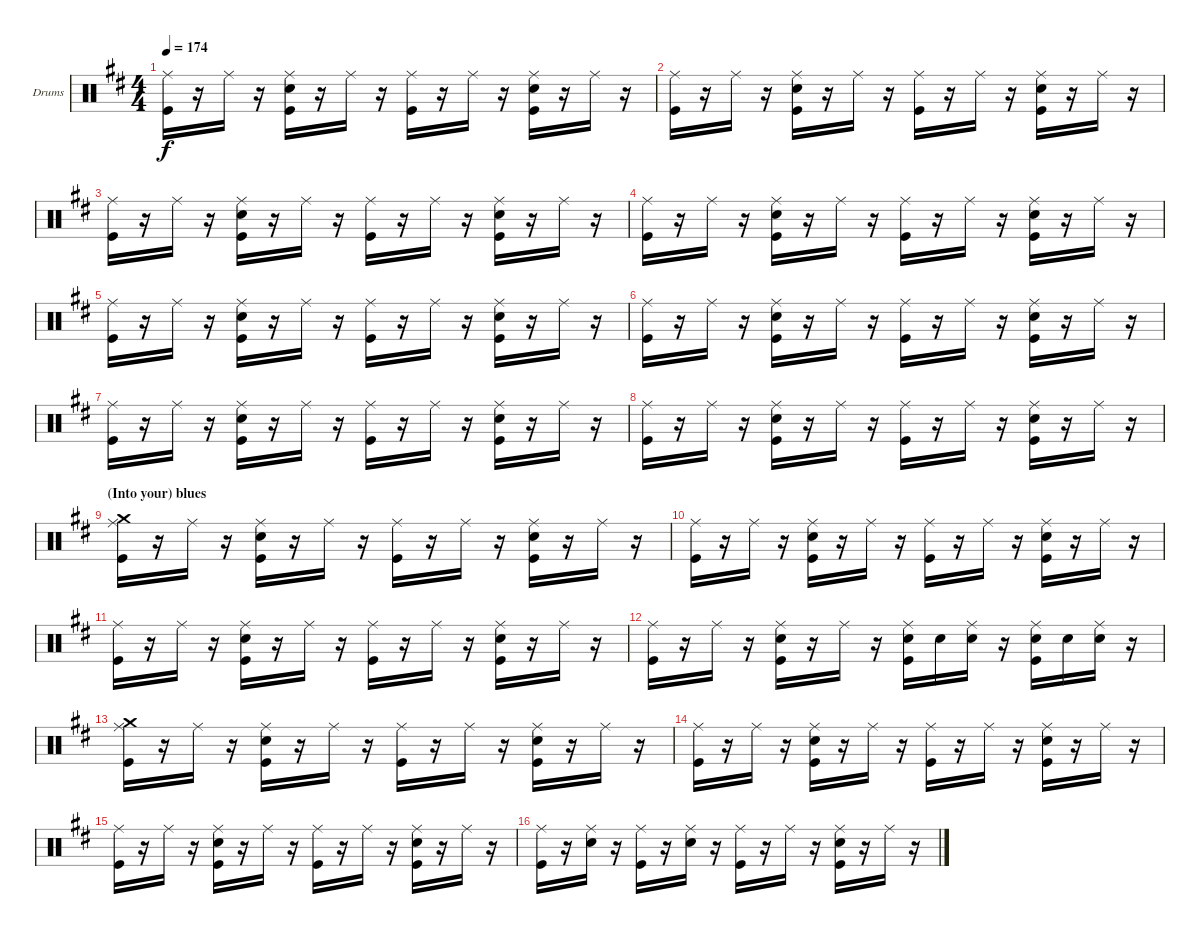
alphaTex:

\bracketExtendMode groupsimilarinstruments
\firstSystemTrackNameOrientation horizontal
\otherSystemsTrackNameOrientation horizontal
\track ("Drumkit" "Drums") {instrument percussion}
\staff {score}
\articulation defaults
\ts (4 4)
\tempo 174
\clef neutral
\scale
0.333333
\ks d
("Kick (hit)" "Ride (middle)").16{dy f} r.16 "Ride (middle)".16 r.16 ("Kick (hit)" "Snare (hit) 2" "Ride (middle)").16 r.16 "Ride (middle)".16 r.16 ("Kick (hit)" "Ride (middle)").16 r.16 "Ride (middle)".16 r.16 ("Kick (hit)" "Snare (hit) 2" "Ride (middle)").16 r.16 "Ride (middle)".16 r.16 |
\scale
0.333333 ("Kick (hit)" "Ride (middle)").16 r.16 "Ride (middle)".16 r.16 ("Kick (hit)" "Snare (hit) 2" "Ride (middle)").16 r.16 "Ride (middle)".16 r.16 ("Kick (hit)" "Ride (middle)").16 r.16 "Ride (middle)".16 r.16 ("Kick (hit)" "Snare (hit) 2" "Ride (middle)").16 r.16 "Ride (middle)".16 r.16 |
\scale
0.333333 ("Kick (hit)" "Ride (middle)").16 r.16 "Ride (middle)".16 r.16 ("Kick (hit)" "Snare (hit) 2" "Ride (middle)").16 r.16 "Ride (middle)".16 r.16 ("Kick (hit)" "Ride (middle)").16 r.16 "Ride (middle)".16 r.16 ("Kick (hit)" "Snare (hit) 2" "Ride (middle)").16 r.16 "Ride (middle)".16 r.16 |
\scale
0.333333 ("Kick (hit)" "Ride (middle)").16 r.16 "Ride (middle)".16 r.16 ("Kick (hit)" "Snare (hit) 2" "Ride (middle)").16 r.16 "Ride (middle)".16 r.16 ("Kick (hit)" "Ride (middle)").16 r.16 "Ride (middle)".16 r.16 ("Kick (hit)" "Snare (hit) 2" "Ride (middle)").16 r.16 "Ride (middle)".16 r.16 |
\scale
0.333333 ("Kick (hit)" "Ride (middle)").16 r.16 "Ride (middle)".16 r.16 ("Kick (hit)" "Snare (hit) 2" "Ride (middle)").16 r.16 "Ride (middle)".16 r.16 ("Kick (hit)" "Ride (middle)").16 r.16 "Ride (middle)".16 r.16 ("Kick (hit)" "Snare (hit) 2" "Ride (middle)").16 r.16 "Ride (middle)".16 r.16 |
\scale
0.333333 ("Kick (hit)" "Ride (middle)").16 r.16 "Ride (middle)".16 r.16 ("Kick (hit)" "Snare (hit) 2" "Ride (middle)").16 r.16 "Ride (middle)".16 r.16 ("Kick (hit)" "Ride (middle)").16 r.16 "Ride (middle)".16 r.16 ("Kick (hit)" "Snare (hit) 2" "Ride (middle)").16 r.16 "Ride (middle)".16 r.16 |
\scale
0.333333 ("Kick (hit)" "Ride (middle)").16 r.16 "Ride (middle)".16 r.16 ("Kick (hit)" "Snare (hit) 2" "Ride (middle)").16 r.16 "Ride (middle)".16 r.16 ("Kick (hit)" "Ride (middle)").16 r.16 "Ride (middle)".16 r.16 ("Kick (hit)" "Snare (hit) 2" "Ride (middle)").16 r.16 "Ride (middle)".16 r.16 |
\scale
0.333333 ("Kick (hit)" "Ride (middle)").16 r.16 "Ride (middle)".16 r.16 ("Kick (hit)" "Snare (hit) 2" "Ride (middle)").16 r.16 "Ride (middle)".16 r.16 ("Kick (hit)" "Ride (middle)").16 r.16 "Ride (middle)".16 r.16 ("Kick (hit)" "Snare (hit) 2" "Ride (middle)").16 r.16 "Ride (middle)".16 r.16 |
\section ("" "(Into your) blues")
\scale
0.333333 ("Crash medium (hit)" "Kick (hit)" "Ride (middle)").16 r.16 "Ride (middle)".16 r.16 ("Kick (hit)" "Snare (hit) 2" "Ride (middle)").16 r.16 "Ride (middle)".16 r.16 ("Kick (hit)" "Ride (middle)").16 r.16 "Ride (middle)".16 r.16 ("Kick (hit)" "Snare (hit) 2" "Ride (middle)").16 r.16 "Ride (middle)".16 r.16 |
\scale
0.333333 ("Kick (hit)" "Ride (middle)").16 r.16 "Ride (middle)".16 r.16 ("Kick (hit)" "Snare (hit) 2" "Ride (middle)").16 r.16 "Ride (middle)".16 r.16 ("Kick (hit)" "Ride (middle)").16 r.16 "Ride (middle)".16 r.16 ("Kick (hit)" "Snare (hit) 2" "Ride (middle)").16 r.16 "Ride (middle)".16 r.16 |
\scale
0.333333 ("Kick (hit)" "Ride (middle)").16 r.16 "Ride (middle)".16 r.16 ("Kick (hit)" "Snare (hit) 2" "Ride (middle)").16 r.16 "Ride (middle)".16 r.16 ("Kick (hit)" "Ride (middle)").16 r.16 "Ride (middle)".16 r.16 ("Kick (hit)" "Snare (hit) 2" "Ride (middle)").16 r.16 "Ride (middle)".16 r.16 |
\scale
0.333333 ("Kick (hit)" "Ride (middle)").16 r.16 "Ride (middle)".16 r.16 ("Kick (hit)" "Snare (hit) 2" "Ride (middle)").16 r.16 "Ride (middle)".16 r.16 ("Snare (hit) 2" "Kick (hit)" "Ride (middle)").16 "Snare (hit) 2".16 ("Snare (hit) 2" "Ride (middle)").16 r.16 ("Snare (hit) 2" "Kick (hit)" "Ride (middle)").16 "Snare (hit) 2".16 ("Snare (hit) 2" "Ride (middle)").16 r.16 |
\scale
0.333333 ("Crash medium (hit)" "Kick (hit)" "Ride (middle)").16 r.16 "Ride (middle)".16 r.16 ("Kick (hit)" "Snare (hit) 2" "Ride (middle)").16 r.16 "Ride (middle)".16 r.16 ("Kick (hit)" "Ride (middle)").16 r.16 "Ride (middle)".16 r.16 ("Kick (hit)" "Snare (hit) 2" "Ride (middle)").16 r.16 "Ride (middle)".16 r.16 |
\scale
0.333333 ("Kick (hit)" "Ride (middle)").16 r.16 "Ride (middle)".16 r.16 ("Kick (hit)" "Snare (hit) 2" "Ride (middle)").16 r.16 "Ride (middle)".16 r.16 ("Kick (hit)" "Ride (middle)").16 r.16 "Ride (middle)".16 r.16 ("Kick (hit)" "Snare (hit) 2" "Ride (middle)").16 r.16 "Ride (middle)".16 r.16 |
\scale
0.333333 ("Kick (hit)" "Ride (middle)").16 r.16 "Ride (middle)".16 r.16 ("Kick (hit)" "Snare (hit) 2" "Ride (middle)").16 r.16 "Ride (middle)".16 r.16 ("Kick (hit)" "Ride (middle)").16 r.16 "Ride (middle)".16 r.16 ("Kick (hit)" "Snare (hit) 2" "Ride (middle)").16 r.16 "Ride (middle)".16 r.16 |
\scale
0.333333 ("Kick (hit)" "Ride (middle)").16 r.16 ("Snare (hit) 2" "Ride (middle)").16 r.16 ("Kick (hit)" "Ride (middle)").16 r.16 ("Snare (hit) 2" "Ride (middle)").16 r.16 ("Kick (hit)" "Ride (middle)").16 r.16 "Ride (middle)".16 r.16 ("Snare (hit) 2" "Kick (hit)" "Ride (middle)").16 r.16 "Ride (middle)".16 r.16
